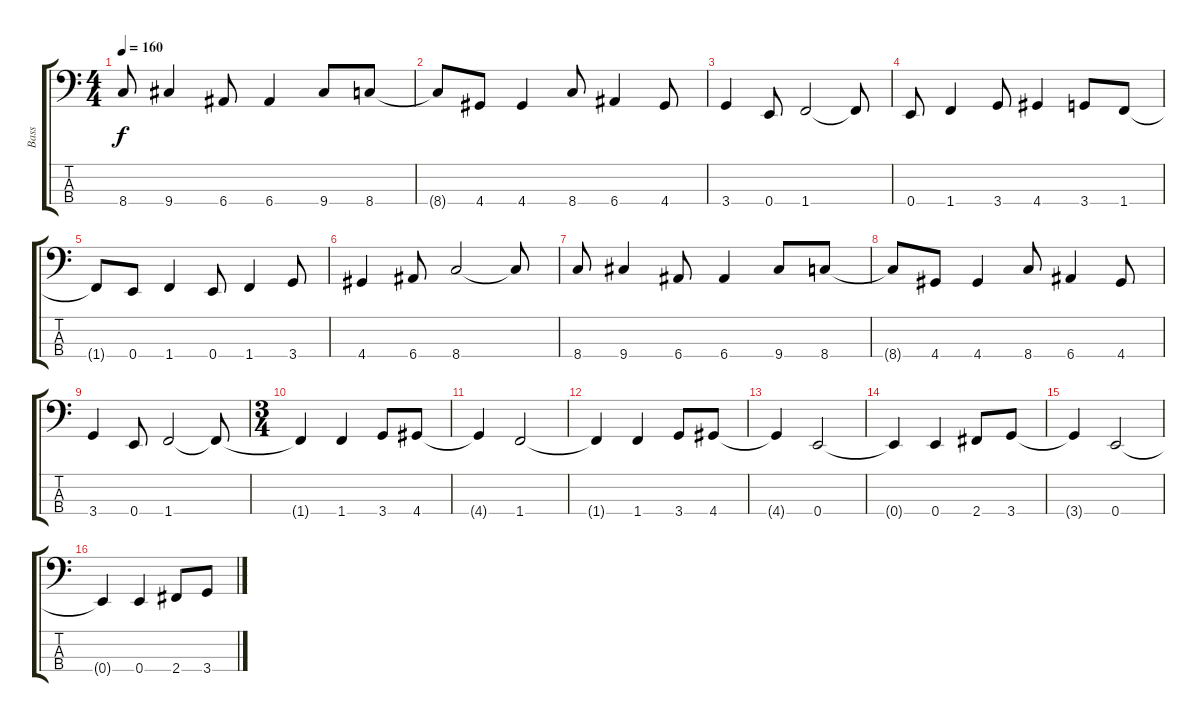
\track ("Bass" "Bass") {instrument electricbasspick}
\staff {score tabs}
\tuning (G2 D2 A1 E1) {hide}
\ts (4 4)
\tempo 160
\clef f4
\ks c
8.4.8{dy f} 9.4.4 6.4.8 6.4.4 9.4.8 8.4.8 |
8.4{t}.8 4.4.8 4.4.4 8.4.8 6.4.4 4.4.8 |
3.4.4 0.4.8 1.4.2 1.4{t}.8 |
0.4.8 1.4.4 3.4.8 4.4.4 3.4.8 1.4.8 |
1.4{t}.8 0.4.8 1.4.4 0.4.8 1.4.4 3.4.8 |
4.4.4 6.4.8 8.4.2 8.4{t}.8 |
8.4.8 9.4.4 6.4.8 6.4.4 9.4.8 8.4.8 |
8.4{t}.8 4.4.8 4.4.4 8.4.8 6.4.4 4.4.8 |
3.4.4 0.4.8 1.4.2 1.4{t}.8 |
\ts (3 4)
1.4{t}.4 1.4.4 3.4.8 4.4.8 |
4.4{t}.4 1.4.2 |
1.4{t}.4 1.4.4 3.4.8 4.4.8 |
4.4{t}.4 0.4.2 |
0.4{t}.4 0.4.4 2.4.8 3.4.8 |
3.4{t}.4 0.4.2 |
0.4{t}.4 0.4.4 2.4.8 3.4.8
